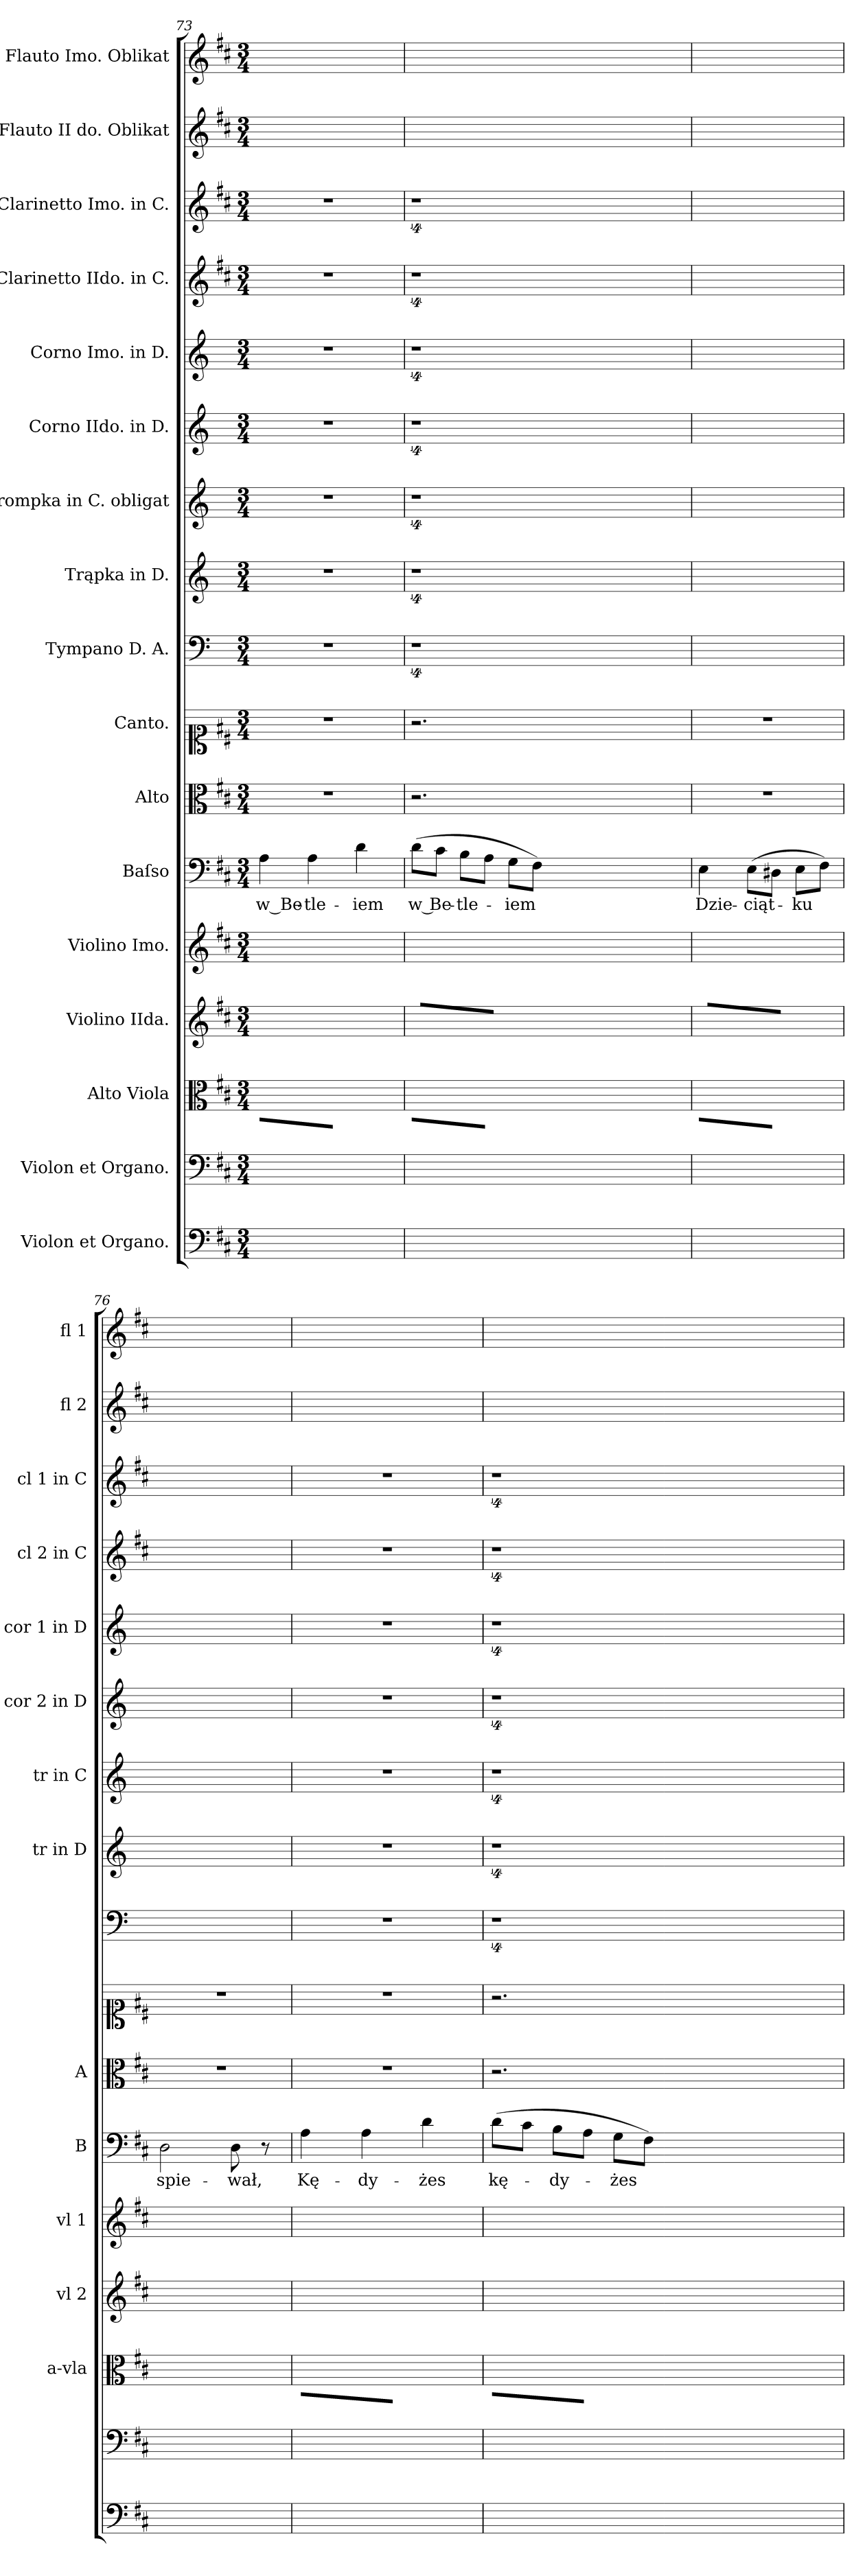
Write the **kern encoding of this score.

**kern	**kern	**kern	**kern	**kern	**kern	**text	**kern	**kern	**kern	**kern	**kern	**kern	**kern	**kern	**kern	**kern	**kern
*part17	*part16	*part15	*part14	*part13	*part12	*part12	*part11	*part10	*part9	*part8	*part7	*part6	*part5	*part4	*part3	*part2	*part1
*staff17	*staff16	*staff15	*staff14	*staff13	*staff12	*staff12	*staff11	*staff10	*staff9	*staff8	*staff7	*staff6	*staff5	*staff4	*staff3	*staff2	*staff1
*I"Violon et Organo.	*I"Violon et Organo.	*I"Alto Viola	*I"Violino IIda.	*I"Violino Imo.	*I"Baſso	*	*I"Alto	*I"Canto.	*I"Tympano D. A.	*I"Trąpka in D.	*I"Trompka in C. obligat	*I"Corno IIdo. in D.	*I"Corno Imo. in D.	*I"Clarinetto IIdo. in C.	*I"Clarinetto Imo. in C.	*I"Flauto II do. Oblikat	*I"Flauto Imo. Oblikat
*	*	*I'a-vla	*I'vl 2	*I'vl 1	*I'B	*	*I'A	*	*	*I'tr in D	*I'tr in C	*I'cor 2 in D	*I'cor 1 in D	*I'cl 2 in C	*I'cl 1 in C	*I'fl 2	*I'fl 1
*clefF4	*clefF4	*clefC3	*clefG2	*clefG2	*clefF4	*	*clefC3	*clefC1	*clefF4	*clefG2	*clefG2	*clefG2	*clefG2	*clefG2	*clefG2	*clefG2	*clefG2
*	*	*	*	*	*	*	*	*	*ITrd-1c-2	*ITrd-1c-2	*ITrd-1c-2	*ITrd6c10	*ITrd6c10	*	*	*	*
*k[f#c#]	*k[f#c#]	*k[f#c#]	*k[f#c#]	*k[f#c#]	*k[f#c#]	*	*k[f#c#]	*k[f#c#]	*k[f#c#]	*k[f#c#]	*k[f#c#]	*k[f#c#]	*k[f#c#]	*k[f#c#]	*k[f#c#]	*k[f#c#]	*k[f#c#]
*D:	*D:	*D:	*D:	*D:	*D:	*	*D:	*D:	*D:	*D:	*D:	*D:	*D:	*D:	*D:	*D:	*D:
*M3/4	*M3/4	*M3/4	*M3/4	*M3/4	*M3/4	*	*M3/4	*M3/4	*M3/4	*M3/4	*M3/4	*M3/4	*M3/4	*M3/4	*M3/4	*M3/4	*M3/4
=73	=73	=73	=73	=73	=73	=73	=73	=73	=73	=73	=73	=73	=73	=73	=73	=73	=73
*	*	*tremolo	*	*	*	*	*	*	*	*	*	*	*	*	*	*	*
4D\yy	4D\yy	8d\yyL	4Ayy/ 4f#yy/	8a\Lyy	4A\	w_Be-	2.r	2.r	2.r	2.r	2.r	2.r	2.r	2.r	2.r	2.ryy	2.ryy
.	.	8A\yy	.	8dd\yy	.	.	.	.	.	.	.	.	.	.	.	.	.
4d\yy	4d\yy	8d\yy	4Ayy/ 4f#yy/	8f#\yy	4A\	-tle-	.	.	.	.	.	.	.	.	.	.	.
.	.	8A\yy	.	8a\Jyy	.	.	.	.	.	.	.	.	.	.	.	.	.
4D\yy	4D\yy	8d\yy	4Ayy/ 4f#yy/	8d/Lyy	4d\	-iem	.	.	.	.	.	.	.	.	.	.	.
.	.	8A\yyJ	.	8f#/Jyy	.	.	.	.	.	.	.	.	.	.	.	.	.
=74	=74	=74	=74	=74	=74	=74	=74	=74	=74	=74	=74	=74	=74	=74	=74	=74	=74
*	*	*	*tremolo	*	*	*	*	*	*	*	*	*	*	*	*	*	*
4d\yy	4d\yy	8d\yyL	8g/yyL	8g/Lyy	(8d\L	w Be-	2.r	2.r	4%9r	4%9r	4%9r	4%9r	4%9r	4%9r	4%9r	0ryy	0ryy
.	.	8A\yy	8A/yy	8f#/yy	8c#\J	.	.	.	.	.	.	.	.	.	.	.	.
4D\yy	4D\yy	8d\yy	8g/yy	8g/yy	8B\L	-tle-	.	.	.	.	.	.	.	.	.	.	.
.	.	8A\yy	8A/yy	8e/yy	8A\J	.	.	.	.	.	.	.	.	.	.	.	.
4F#\yy	4F#\yy	8d\yy	8g/yy	8a/yy	8G\L	-iem	.	.	.	.	.	.	.	.	.	.	.
.	.	8A\yyJ	8A/yyJ	8g/Jyy	8F#\J)	.	.	.	.	.	.	.	.	.	.	.	.
1.ryy	1.ryy	1.ryy	1.ryy	1.ryy	1.ryy	.	1.ryy	1.ryy	.	.	.	.	.	.	.	.	.
.	.	.	.	.	.	.	.	.	.	.	.	.	.	.	.	.	.
.	.	.	.	.	.	.	.	.	.	.	.	.	.	.	.	.	.
.	.	.	.	.	.	.	.	.	.	.	.	.	.	.	.	4ryy	4ryy
=75	=75	=75	=75	=75	=75	=75	=75	=75	=75	=75	=75	=75	=75	=75	=75	=75	=75
4A\yy	4A\yy	8c#\yyL	8g/yyL	8a/Lyy	4E\	Dzie-	2.r	2.r	2.ryy	2.ryy	2.ryy	2.ryy	2.ryy	2.ryy	2.ryy	2.ryy	2.ryy
.	.	8A\yy	8A/yy	8g/yy	.	.	.	.	.	.	.	.	.	.	.	.	.
4AA/yy	4AA/yy	8c#\yy	8g/yy	8e/yy	(8E\L	-ciąt-	.	.	.	.	.	.	.	.	.	.	.
.	.	8A\yy	8A/yy	8d#X/yy	8D#X\J	.	.	.	.	.	.	.	.	.	.	.	.
4A\yy	4A\yy	8c#\yy	8g/yy	8e/yy	8E\L	-ku	.	.	.	.	.	.	.	.	.	.	.
.	.	8A\yyJ	8A/yyJ	8f#/Jyy	8F#\J)	.	.	.	.	.	.	.	.	.	.	.	.
*	*	*	*Xtremolo	*	*	*	*	*	*	*	*	*	*	*	*	*	*
*	*	*Xtremolo	*	*	*	*	*	*	*	*	*	*	*	*	*	*	*
=76	=76	=76	=76	=76	=76	=76	=76	=76	=76	=76	=76	=76	=76	=76	=76	=76	=76
2D\yy	2D\yy	2d\yy	2Ayy/ 2f#yy/	2d/yy	2D\	spie-	2.r	2.r	2.ryy	2.ryy	2.ryy	2.ryy	2.ryy	2.ryy	2.ryy	2.ryy	2.ryy
.	.	.	.	.	.	.	.	.	.	.	.	.	.	.	.	.	.
.	.	.	.	.	.	.	.	.	.	.	.	.	.	.	.	.	.
4ryy	4ryy	4ryy	4ryy	8dd\Lyy	8D\	-wał,	.	.	.	.	.	.	.	.	.	.	.
.	.	.	.	8ff#\Jyy	8r	.	.	.	.	.	.	.	.	.	.	.	.
=77	=77	=77	=77	=77	=77	=77	=77	=77	=77	=77	=77	=77	=77	=77	=77	=77	=77
*	*	*tremolo	*	*	*	*	*	*	*	*	*	*	*	*	*	*	*
4D\yy	4D\yy	8d\yyL	4Ayy/ 4f#yy/	8dd\Lyy	4A\	Kę-	2.r	2.r	2.r	2.r	2.r	2.r	2.r	2.r	2.r	2.ryy	2.ryy
.	.	8A\yy	.	8cc#\yy	.	.	.	.	.	.	.	.	.	.	.	.	.
4d\yy	4d\yy	8d\yy	4Ayy/ 4f#yy/	8dd\yy	4A\	-dy-	.	.	.	.	.	.	.	.	.	.	.
.	.	8A\yy	.	8a\Jyy	.	.	.	.	.	.	.	.	.	.	.	.	.
4D\yy	4D\yy	8d\yy	4Ayy/ 4f#yy/	8f#/Lyy	4d\	-żes	.	.	.	.	.	.	.	.	.	.	.
.	.	8A\yyJ	.	8a/Jyy	.	.	.	.	.	.	.	.	.	.	.	.	.
=78	=78	=78	=78	=78	=78	=78	=78	=78	=78	=78	=78	=78	=78	=78	=78	=78	=78
4D\yy	4D\yy	8d\yyL	4Ayy/ 4gyy/	8g/Lyy	(8d\L	kę-	2.r	2.r	4%9r	4%9r	4%9r	4%9r	4%9r	4%9r	4%9r	0ryy	0ryy
.	.	8A\yy	.	8f#/yy	8c#\J	.	.	.	.	.	.	.	.	.	.	.	.
4d\yy	4d\yy	8d\yy	4Ayy/ 4gyy/	8g/yy	8B\L	-dy-	.	.	.	.	.	.	.	.	.	.	.
.	.	8A\yy	.	8e/yy	8A\J	.	.	.	.	.	.	.	.	.	.	.	.
4D\yy	4D\yy	8d\yy	4Ayy/ 4gyy/	8a/yy	8G\L	-żes	.	.	.	.	.	.	.	.	.	.	.
.	.	8A\yyJ	.	8g/Jyy	8F#\J)	.	.	.	.	.	.	.	.	.	.	.	.
*	*	*Xtremolo	*	*	*	*	*	*	*	*	*	*	*	*	*	*	*
1.ryy	1.ryy	1.ryy	1.ryy	1.ryy	1.ryy	.	1.ryy	1.ryy	.	.	.	.	.	.	.	.	.
.	.	.	.	.	.	.	.	.	.	.	.	.	.	.	.	.	.
.	.	.	.	.	.	.	.	.	.	.	.	.	.	.	.	.	.
.	.	.	.	.	.	.	.	.	.	.	.	.	.	.	.	4ryy	4ryy
=	=	=	=	=	=	=	=	=	=	=	=	=	=	=	=	=	=
*-	*-	*-	*-	*-	*-	*-	*-	*-	*-	*-	*-	*-	*-	*-	*-	*-	*-
